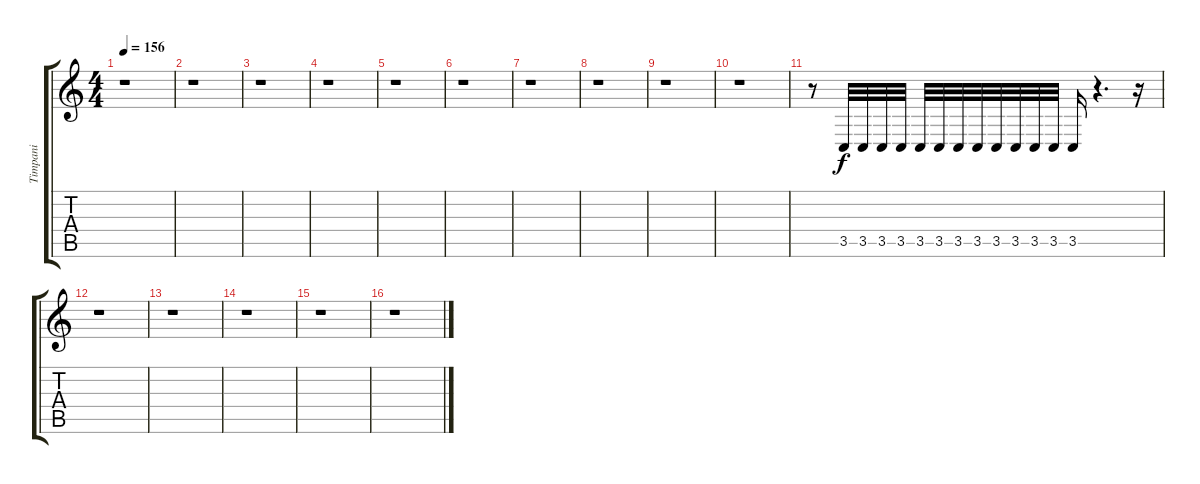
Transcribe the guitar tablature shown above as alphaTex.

\track ("Timpani" "Timpani") {instrument timpani}
\staff {score tabs}
\tuning (E4 B3 G3 D3 A2 E2) {hide}
\ts (4 4)
\tempo 156
\clef g2
\ks c
r.1{dy f} |
r.1 |
r.1 |
r.1 |
r.1 |
r.1 |
r.1 |
r.1 |
r.1 |
r.1 |
r.8 3.5.32{volume 5} 3.5.32{volume 6} 3.5.32{volume 6} 3.5.32{volume 6} 3.5.32{volume 7} 3.5.32{volume 8} 3.5.32{volume 8} 3.5.32{volume 10} 3.5.32{volume 10} 3.5.32{volume 11} 3.5.32{volume 12} 3.5.32{volume 12} 3.5.16 r.4{d} r.16 |
r.1 |
r.1 |
r.1 |
r.1 |
r.1
